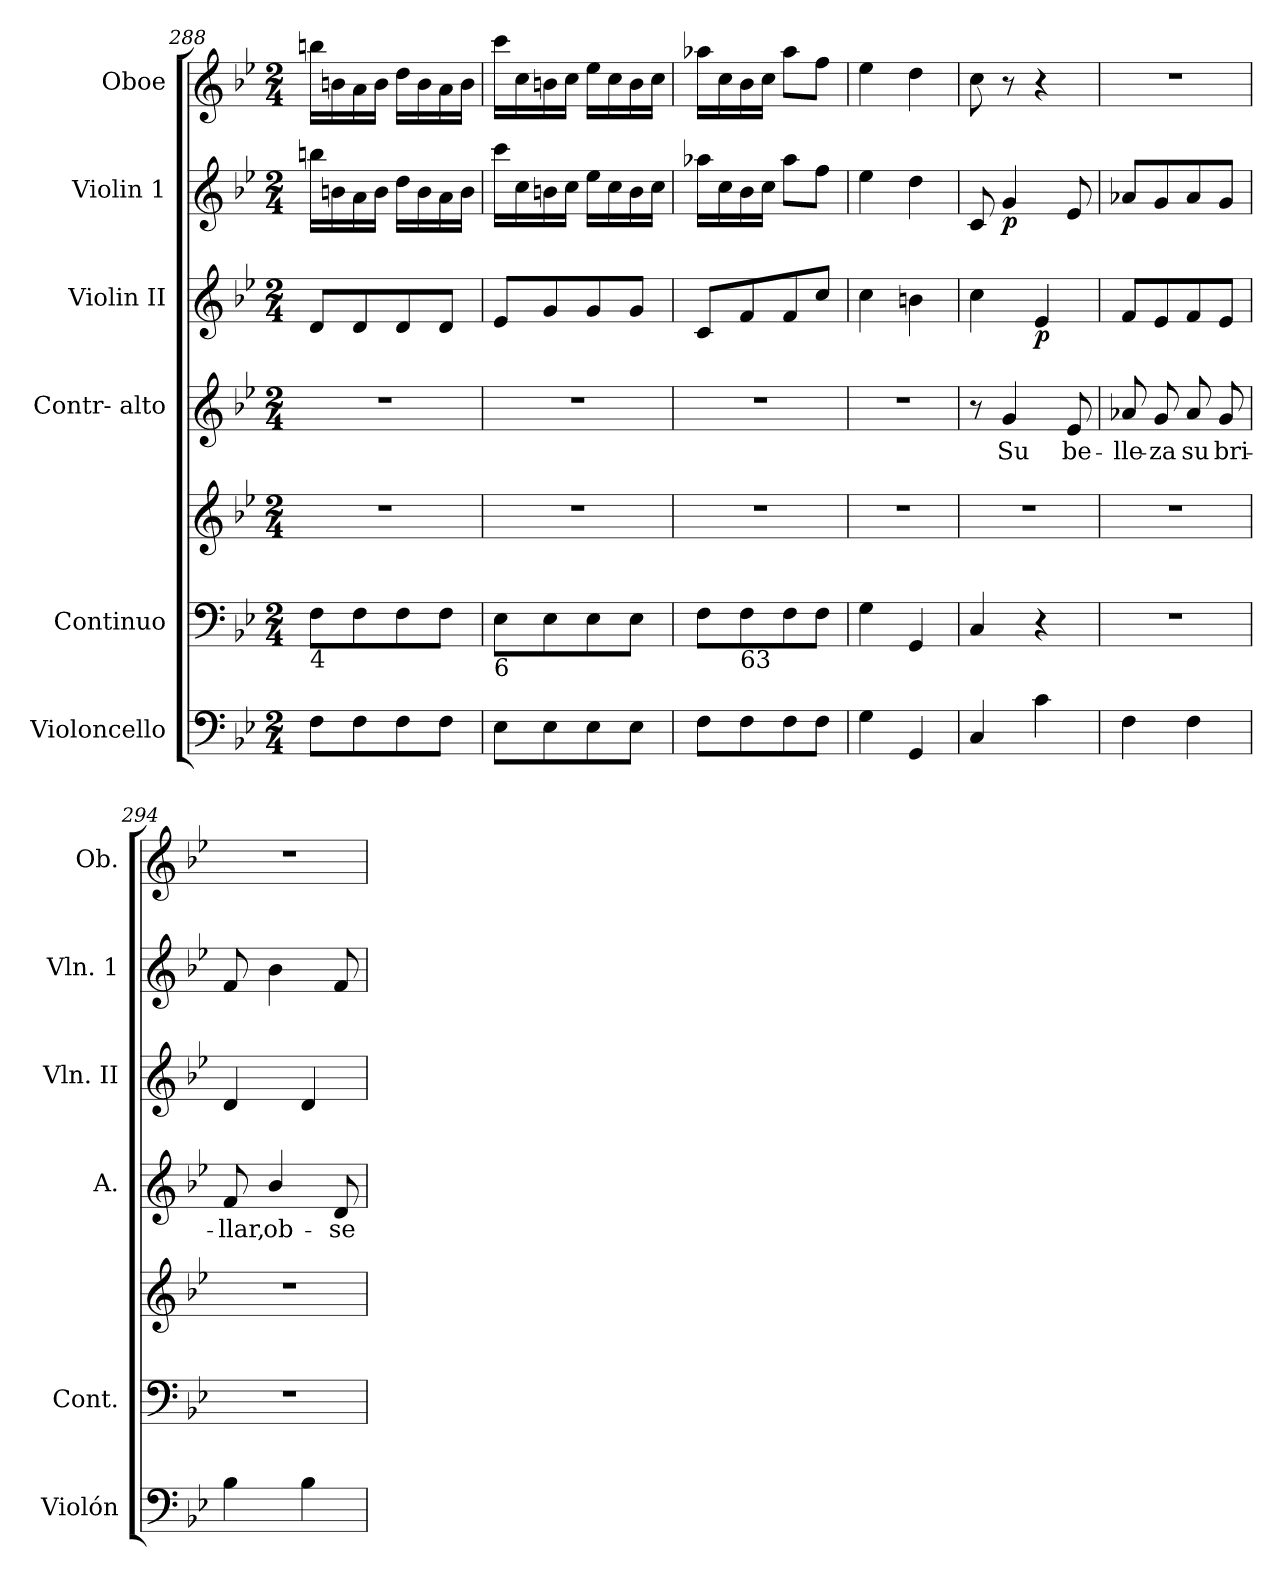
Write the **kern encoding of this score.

**kern	**kern	**kern	**kern	**text	**kern	**dynam	**kern	**dynam	**kern
*part6	*part5	*part5	*part4	*part4	*part3	*part3	*part2	*part2	*part1
*staff7	*staff6	*staff5	*staff4	*staff4	*staff3	*staff3	*staff2	*staff2	*staff1
*I"Violoncello	*I"Continuo	*	*I"Contr- alto	*	*I"Violin II	*	*I"Violin 1	*	*I"Oboe
*I'Violón	*I'Cont.	*	*I'A.	*	*I'Vln. II	*	*I'Vln. 1	*	*I'Ob.
*clefF4	*clefF4	*clefG2	*clefG2	*	*clefG2	*	*clefG2	*	*clefG2
*k[b-e-]	*k[b-e-]	*k[b-e-]	*k[b-e-]	*	*k[b-e-]	*	*k[b-e-]	*	*k[b-e-]
*B-:	*B-:	*B-:	*B-:	*	*B-:	*	*B-:	*	*B-:
*M2/4	*M2/4	*M2/4	*M2/4	*	*M2/4	*	*M2/4	*	*M2/4
=288	=288	=288	=288	=288	=288	=288	=288	=288	=288
!	!LO:TX:b:t=4	!	!	!	!	!	!	!	!
!	!	!LO:N:vis=1	!LO:N:vis=1	!	!	!	!	!	!
8Fi\L	8Fi\L	2r	2r	.	8di/L	.	16bbni\LL	.	16bbni\LL
.	.	.	.	.	.	.	16bni\	.	16bni\
8Fi\	8Fi\	.	.	.	8di/	.	16ai\	.	16ai\
.	.	.	.	.	.	.	16bi\JJ	.	16bi\JJ
8Fi\	8Fi\	.	.	.	8di/	.	16ddi\LL	.	16ddi\LL
.	.	.	.	.	.	.	16bi\	.	16bi\
8Fi\J	8Fi\J	.	.	.	8di/J	.	16ai\	.	16ai\
.	.	.	.	.	.	.	16bi\JJ	.	16bi\JJ
!!LO:LB:g=z
=289	=289	=289	=289	=289	=289	=289	=289	=289	=289
!	!LO:TX:b:t=6	!	!	!	!	!	!	!	!
!	!	!LO:N:vis=1	!LO:N:vis=1	!	!	!	!	!	!
8E-i\L	8E-i\L	2r	2r	.	8e-i/L	.	16ccci\LL	.	16ccci\LL
.	.	.	.	.	.	.	16cci\	.	16cci\
8E-i\	8E-i\	.	.	.	8gi/	.	16bni\	.	16bni\
.	.	.	.	.	.	.	16cci\JJ	.	16cci\JJ
8E-i\	8E-i\	.	.	.	8gi/	.	16ee-i\LL	.	16ee-i\LL
.	.	.	.	.	.	.	16cci\	.	16cci\
8E-i\J	8E-i\J	.	.	.	8gi/J	.	16bi\	.	16bi\
.	.	.	.	.	.	.	16cci\JJ	.	16cci\JJ
=290	=290	=290	=290	=290	=290	=290	=290	=290	=290
!	!	!LO:N:vis=1	!LO:N:vis=1	!	!	!	!	!	!
8Fi\L	8Fi\L	2r	2r	.	8ci/L	.	16aa-Xi\LL	.	16aa-Xi\LL
.	.	.	.	.	.	.	16cci\	.	16cci\
!	!LO:TX:b:t=63	!	!	!	!	!	!	!	!
8Fi\	8Fi\	.	.	.	8fi/	.	16b-i\	.	16b-i\
.	.	.	.	.	.	.	16cci\JJ	.	16cci\JJ
8Fi\	8Fi\	.	.	.	8fi/	.	8aa-i\L	.	8aa-i\L
8Fi\J	8Fi\J	.	.	.	8cci/J	.	8ffi\J	.	8ffi\J
=291	=291	=291	=291	=291	=291	=291	=291	=291	=291
!	!	!LO:N:vis=1	!LO:N:vis=1	!	!	!	!	!	!
4Gi\	4Gi\	2r	2r	.	4cci\	.	4ee-i\	.	4ee-i\
4GGi/	4GGi/	.	.	.	4bni\	.	4ddi\	.	4ddi\
=292	=292	=292	=292	=292	=292	=292	=292	=292	=292
!	!	!LO:N:vis=1	!	!	!	!	!	!	!
4Ci/	4Ci/	2r	8r	.	4cci\	.	8ci/	.	8cci\
!	!	!	!	!LO:LY:b:color=#000000	!	!	!	!	!
.	.	.	4gi/	Su	.	.	4gi/	p	8r
4ci\	4r	.	.	.	4e-i/	p	.	.	4r
!	!	!	!	!LO:LY:b:color=#000000	!	!	!	!	!
.	.	.	8e-i/	be-	.	.	8e-i/	.	.
=293	=293	=293	=293	=293	=293	=293	=293	=293	=293
!	!LO:N:vis=1	!LO:N:vis=1	!	!	!	!	!	!	!
!	!	!	!	!LO:LY:b:color=#000000	!	!	!	!	!LO:N:vis=1
4Fi\	2r	2r	8a-Xi/	-lle-	8fi/L	.	8a-Xi/L	.	2r
!	!	!	!	!LO:LY:b:color=#000000	!	!	!	!	!
.	.	.	8gi/	-za	8e-i/	.	8gi/	.	.
!	!	!	!	!LO:LY:b:color=#000000	!	!	!	!	!
4Fi\	.	.	8a-i/	su	8fi/	.	8a-i/	.	.
!	!	!	!	!LO:LY:b:color=#000000	!	!	!	!	!
.	.	.	8gi/	bri-	8e-i/J	.	8gi/J	.	.
=294	=294	=294	=294	=294	=294	=294	=294	=294	=294
!	!LO:N:vis=1	!LO:N:vis=1	!	!	!	!	!	!	!
!	!	!	!	!LO:LY:b:color=#000000	!	!	!	!	!LO:N:vis=1
4B-i\	2r	2r	8fi/	-llar,	4di/	.	8fi/	.	2r
!	!	!	!	!LO:LY:b:color=#000000	!	!	!	!	!
.	.	.	4b-i/	ob-	.	.	4b-i\	.	.
4B-i\	.	.	.	.	4di/	.	.	.	.
!	!	!	!	!LO:LY:b:color=#000000	!	!	!	!	!
.	.	.	8di/	-se-	.	.	8fi/	.	.
=	=	=	=	=	=	=	=	=	=
*-	*-	*-	*-	*-	*-	*-	*-	*-	*-
